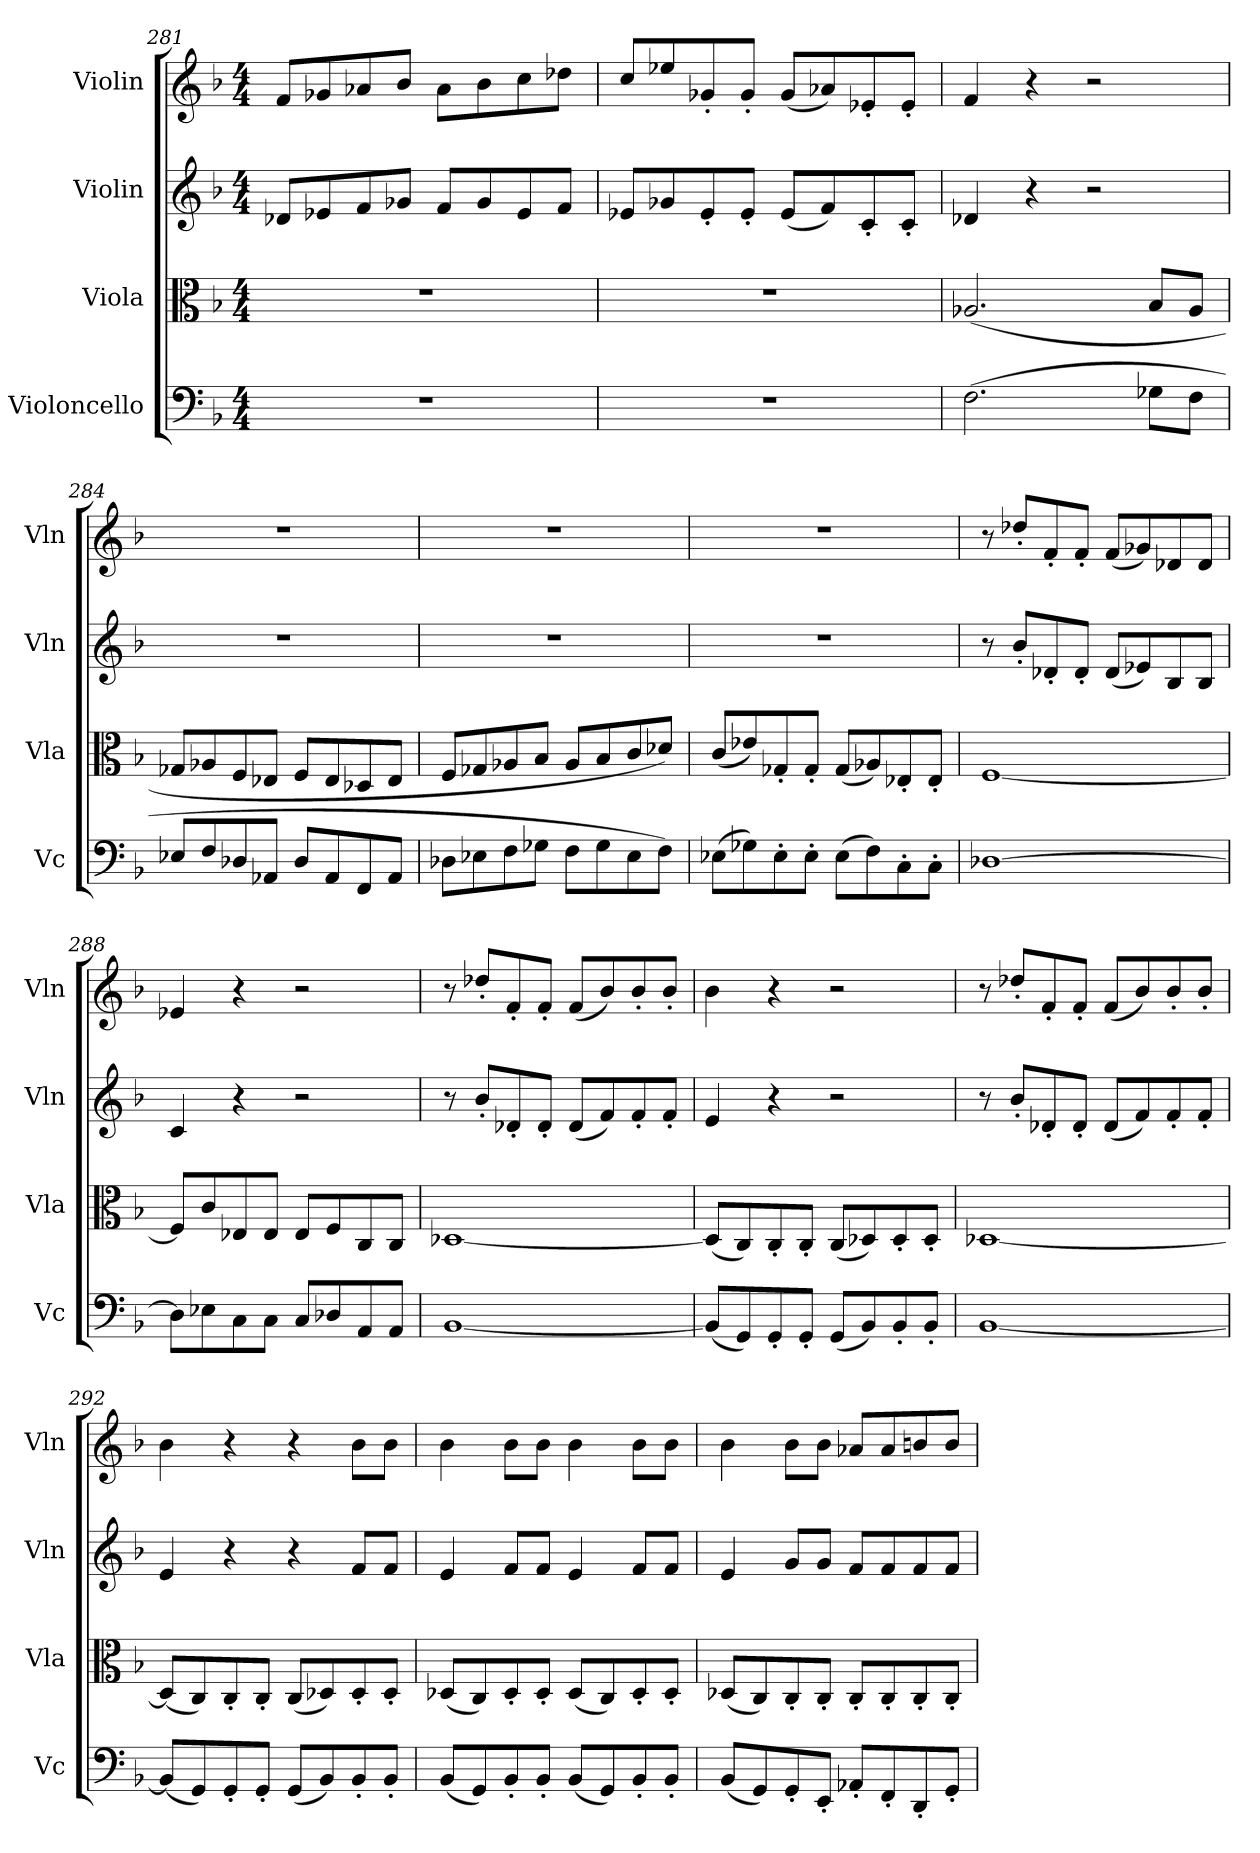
**kern	**kern	**kern	**kern
*part4	*part3	*part2	*part1
*staff4	*staff3	*staff2	*staff1
*I"Violoncello	*I"Viola	*I"Violin	*I"Violin
*I'Vc	*I'Vla	*I'Vln	*I'Vln
*clefF4	*clefC3	*clefG2	*clefG2
*k[b-]	*k[b-]	*k[b-]	*k[b-]
*F:	*F:	*F:	*F:
*M4/4	*M4/4	*M4/4	*M4/4
=281	=281	=281	=281
1r	1r	8d-X/L	8f/L
.	.	8e-X/	8g-X/
.	.	8f/	8a-X/
.	.	8g-X/J	8b-\J
.	.	8f/L	8a-\L
.	.	8g-/	8b-\
.	.	8e-/	8cc\
.	.	8f/J	8dd-X\J
=282	=282	=282	=282
1r	1r	8e-X/L	8cc\L
.	.	8g-X/	8ee-X\
.	.	8e-'/	8g-X'/
.	.	8e-'/J	8g-'/J
.	.	(8e-/L	(8g-/L
.	.	8f/)	8a-X/)
.	.	8c'/	8e-X'/
.	.	8c'/J	8e-'/J
=283	=283	=283	=283
(2.F\	(2.A-X/	4d-X/	4f/
.	.	4r	4r
.	.	2r	2r
8G-X\L	8B-/L	.	.
8F\J	8A-/J	.	.
=284	=284	=284	=284
8E-X/L	8G-X/L	1r	1r
8F/	8A-X/	.	.
8D-X/	8F/	.	.
8AA-X/J	8E-X/J	.	.
8D-/L	8F/L	.	.
8AA-/	8E-/	.	.
8FF/	8D-X/	.	.
8AA-/J	8E-/J	.	.
=285	=285	=285	=285
8D-X\L	8F/L	1r	1r
8E-X\	8G-X/	.	.
8F\	8A-X/	.	.
8G-X\J	8B-/J	.	.
8F\L	8A-/L	.	.
8G-\	8B-/	.	.
8E-\	8c/	.	.
8F\J)	8d-X/J)	.	.
=286	=286	=286	=286
(8E-X\L	(8c/L	1r	1r
8G-X\)	8e-X/)	.	.
8E-'\	8G-X'/	.	.
8E-'\J	8G-'/J	.	.
(8E-\L	(8G-/L	.	.
8F\)	8A-X/)	.	.
8C'\	8E-X'/	.	.
8C'\J	8E-'/J	.	.
=287	=287	=287	=287
[1D-X	[1F	8r	8r
.	.	8b-'/L	8dd-X'/L
.	.	8d-X'/	8f'/
.	.	8d-'/J	8f'/J
.	.	(8d-/L	(8f/L
.	.	8e-X/)	8g-X/)
.	.	8B-/	8d-X/
.	.	8B-/J	8d-/J
=288	=288	=288	=288
8D-\L]	8F/L]	4c/	4e-X/
8E-X\	8c/	.	.
8C\	8E-X/	4r	4r
8C\J	8E-/J	.	.
8C/L	8E-/L	2r	2r
8D-X/	8F/	.	.
8AA/	8C/	.	.
8AA/J	8C/J	.	.
=289	=289	=289	=289
[1BB-	[1D-X	8r	8r
.	.	8b-'/L	8dd-X'/L
.	.	8d-X'/	8f'/
.	.	8d-'/J	8f'/J
.	.	(8d-/L	(8f/L
.	.	8f/)	8b-/)
.	.	8f'/	8b-'/
.	.	8f'/J	8b-'/J
=290	=290	=290	=290
(8BB-/L]	(8D-/L]	4e/	4b-\
8GG/)	8C/)	.	.
8GG'/	8C'/	4r	4r
8GG'/J	8C'/J	.	.
(8GG/L	(8C/L	2r	2r
8BB-/)	8D-X/)	.	.
8BB-'/	8D-'/	.	.
8BB-'/J	8D-'/J	.	.
=291	=291	=291	=291
[1BB-	[1D-X	8r	8r
.	.	8b-'/L	8dd-X'/L
.	.	8d-X'/	8f'/
.	.	8d-'/J	8f'/J
.	.	(8d-/L	(8f/L
.	.	8f/)	8b-/)
.	.	8f'/	8b-'/
.	.	8f'/J	8b-'/J
=292	=292	=292	=292
(8BB-/L]	(8D-/L]	4e/	4b-\
8GG/)	8C/)	.	.
8GG'/	8C'/	4r	4r
8GG'/J	8C'/J	.	.
(8GG/L	(8C/L	4r	4r
8BB-/)	8D-X/)	.	.
8BB-'/	8D-'/	8f/L	8b-\L
8BB-'/J	8D-'/J	8f/J	8b-\J
=293	=293	=293	=293
(8BB-/L	(8D-X/L	4e/	4b-\
8GG/)	8C/)	.	.
8BB-'/	8D-'/	8f/L	8b-\L
8BB-'/J	8D-'/J	8f/J	8b-\J
(8BB-/L	(8D-/L	4e/	4b-\
8GG/)	8C/)	.	.
8BB-'/	8D-'/	8f/L	8b-\L
8BB-'/J	8D-'/J	8f/J	8b-\J
=294	=294	=294	=294
(8BB-/L	(8D-X/L	4e/	4b-\
8GG/)	8C/)	.	.
8GG'/	8C'/	8g/L	8b-\L
8EE'/J	8C'/J	8g/J	8b-\J
8AA-X'/L	8C'/L	8f/L	8a-X/L
8FF'/	8C'/	8f/	8a-/
8DD'/	8C'/	8f/	8bn/
8GG'/J	8C'/J	8f/J	8b/J
=	=	=	=
*-	*-	*-	*-
